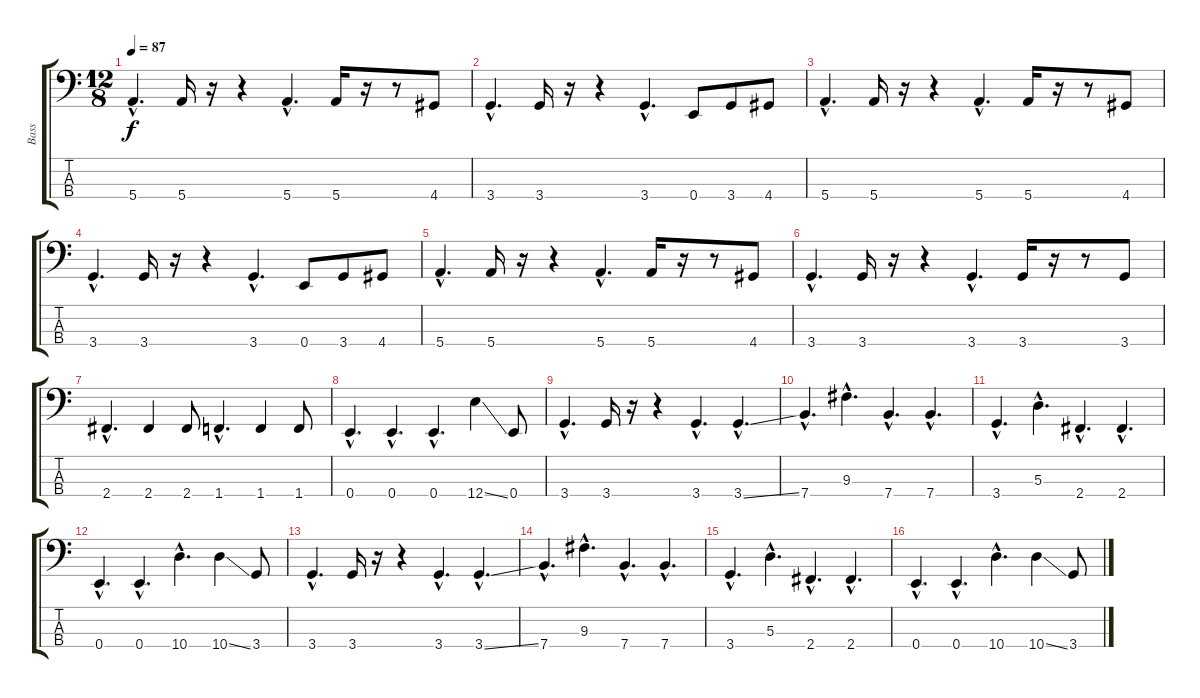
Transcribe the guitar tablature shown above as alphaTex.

\track ("Bass" "Bass") {instrument electricbassfinger}
\staff {score tabs}
\tuning (G2 D2 A1 E1) {hide}
\ts (12 8)
\tempo 87
\clef f4
\ks c
5.4{hac}.4{d dy f instrument electricbassfinger} 5.4.16 r.16 r.4 5.4{hac}.4{d} 5.4.16 r.16 r.8 4.4.8 |
3.4{hac}.4{d} 3.4.16 r.16 r.4 3.4{hac}.4{d} 0.4.8 3.4.8 4.4.8 |
5.4{hac}.4{d} 5.4.16 r.16 r.4 5.4{hac}.4{d} 5.4.16 r.16 r.8 4.4.8 |
3.4{hac}.4{d} 3.4.16 r.16 r.4 3.4{hac}.4{d} 0.4.8 3.4.8 4.4.8 |
5.4{hac}.4{d} 5.4.16 r.16 r.4 5.4{hac}.4{d} 5.4.16 r.16 r.8 4.4.8 |
3.4{hac}.4{d} 3.4.16 r.16 r.4 3.4{hac}.4{d} 3.4.16 r.16 r.8 3.4.8 |
2.4{hac}.4{d} 2.4.4 2.4.8 1.4{hac}.4{d} 1.4.4 1.4.8 |
0.4{hac}.4{d} 0.4{hac}.4{d} 0.4{hac}.4{d} 12.4{ss}.4 0.4.8 |
3.4{hac}.4{d} 3.4.16 r.16 r.4 3.4{hac}.4{d} 3.4{ss hac}.4{d} |
7.4{hac}.4{d} 9.3{hac}.4{d} 7.4{hac}.4{d} 7.4{hac}.4{d} |
3.4{hac}.4{d} 5.3{hac}.4{d} 2.4{hac}.4{d} 2.4{hac}.4{d} |
0.4{hac}.4{d} 0.4{hac}.4{d} 10.4{hac}.4{d} 10.4{ss}.4 3.4.8 |
3.4{hac}.4{d} 3.4.16 r.16 r.4 3.4{hac}.4{d} 3.4{ss hac}.4{d} |
7.4{hac}.4{d} 9.3{hac}.4{d} 7.4{hac}.4{d} 7.4{hac}.4{d} |
3.4{hac}.4{d} 5.3{hac}.4{d} 2.4{hac}.4{d} 2.4{hac}.4{d} |
0.4{hac}.4{d} 0.4{hac}.4{d} 10.4{hac}.4{d} 10.4{ss}.4 3.4.8
